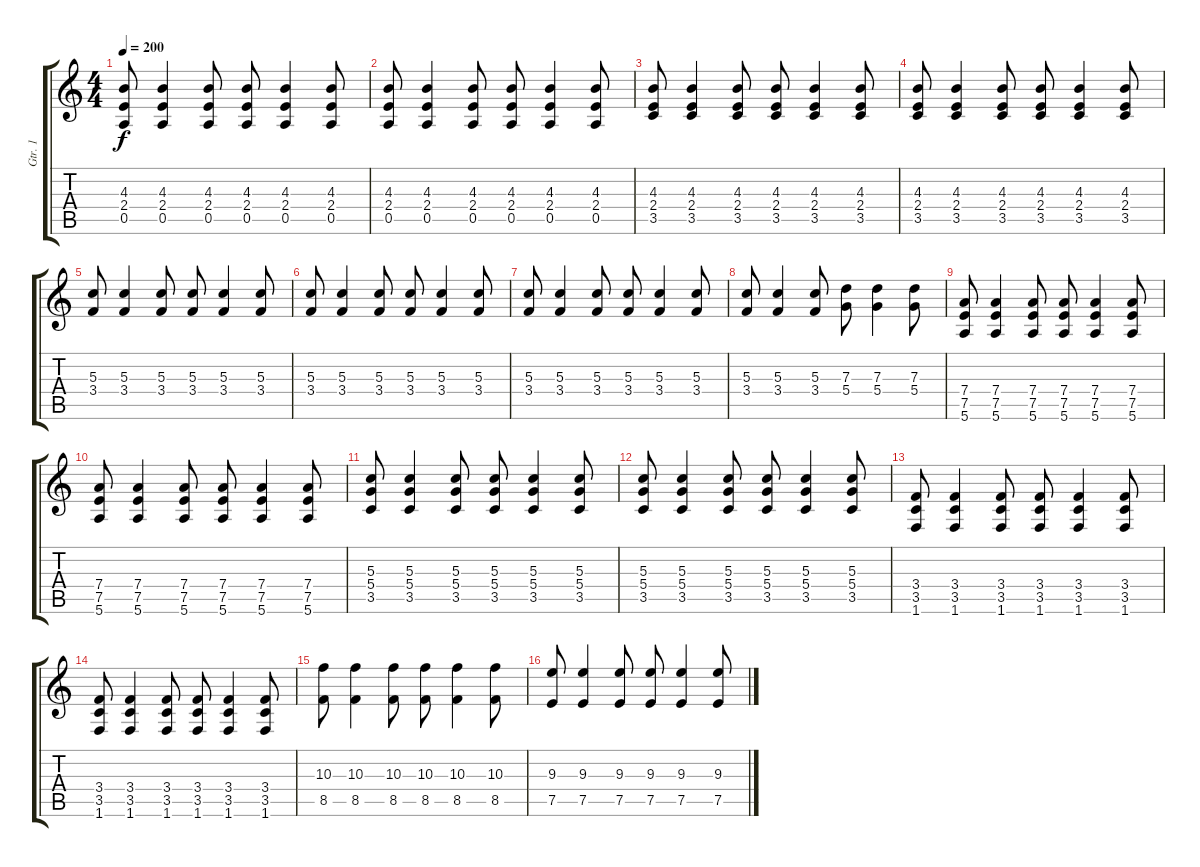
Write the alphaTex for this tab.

\track ("Gtr. 1" "Gtr. 1") {instrument overdrivenguitar}
\staff {score tabs}
\tuning (E4 B3 G3 D3 A2 E2) {hide}
\ts (4 4)
\tempo 200
\clef g2
\ks c
(4.3 2.4 0.5).8{dy f} (4.3 2.4 0.5).4 (4.3 2.4 0.5).8 (4.3 2.4 0.5).8 (4.3 2.4 0.5).4 (4.3 2.4 0.5).8 |
(4.3 2.4 0.5).8 (4.3 2.4 0.5).4 (4.3 2.4 0.5).8 (4.3 2.4 0.5).8 (4.3 2.4 0.5).4 (4.3 2.4 0.5).8 |
(4.3 2.4 3.5).8 (4.3 2.4 3.5).4 (4.3 2.4 3.5).8 (4.3 2.4 3.5).8 (4.3 2.4 3.5).4 (4.3 2.4 3.5).8 |
(4.3 2.4 3.5).8 (4.3 2.4 3.5).4 (4.3 2.4 3.5).8 (4.3 2.4 3.5).8 (4.3 2.4 3.5).4 (4.3 2.4 3.5).8 |
(5.3 3.4).8 (5.3 3.4).4 (5.3 3.4).8 (5.3 3.4).8 (5.3 3.4).4 (5.3 3.4).8 |
(5.3 3.4).8 (5.3 3.4).4 (5.3 3.4).8 (5.3 3.4).8 (5.3 3.4).4 (5.3 3.4).8 |
(5.3 3.4).8 (5.3 3.4).4 (5.3 3.4).8 (5.3 3.4).8 (5.3 3.4).4 (5.3 3.4).8 |
(5.3 3.4).8 (5.3 3.4).4 (5.3 3.4).8 (7.3 5.4).8 (7.3 5.4).4 (7.3 5.4).8 |
(7.4 7.5 5.6).8 (7.4 7.5 5.6).4 (7.4 7.5 5.6).8 (7.4 7.5 5.6).8 (7.4 7.5 5.6).4 (7.4 7.5 5.6).8 |
(7.4 7.5 5.6).8 (7.4 7.5 5.6).4 (7.4 7.5 5.6).8 (7.4 7.5 5.6).8 (7.4 7.5 5.6).4 (7.4 7.5 5.6).8 |
(5.3 5.4 3.5).8 (5.3 5.4 3.5).4 (5.3 5.4 3.5).8 (5.3 5.4 3.5).8 (5.3 5.4 3.5).4 (5.3 5.4 3.5).8 |
(5.3 5.4 3.5).8 (5.3 5.4 3.5).4 (5.3 5.4 3.5).8 (5.3 5.4 3.5).8 (5.3 5.4 3.5).4 (5.3 5.4 3.5).8 |
(3.4 3.5 1.6).8 (3.4 3.5 1.6).4 (3.4 3.5 1.6).8 (3.4 3.5 1.6).8 (3.4 3.5 1.6).4 (3.4 3.5 1.6).8 |
(3.4 3.5 1.6).8 (3.4 3.5 1.6).4 (3.4 3.5 1.6).8 (3.4 3.5 1.6).8 (3.4 3.5 1.6).4 (3.4 3.5 1.6).8 |
(10.3 8.5).8 (10.3 8.5).4 (10.3 8.5).8 (10.3 8.5).8 (10.3 8.5).4 (10.3 8.5).8 |
(9.3 7.5).8 (9.3 7.5).4 (9.3 7.5).8 (9.3 7.5).8 (9.3 7.5).4 (9.3 7.5).8
